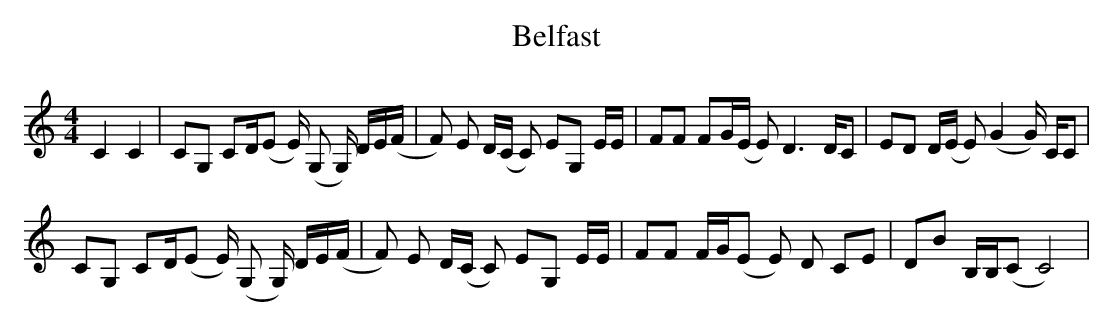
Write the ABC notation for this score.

X:1
T: Belfast
M:4/4
L:1/8
K:C
C2 C2 | CG, CD/(/E E/) (G, G,/) D/E/(F/ | F) E D/(C/ C) EG,  E/E/ | FF FG/(E/ E) D3 D/C | ED D/(E/ E) (G2 G/) C/C |
CG, CD/(/E E/) (G, G,/) D/E/(F/ | F) E D/(C/ C) EG,  E/E/ | FF F/G/(E E) D CE | DB B,/B,/(C C4)  |
